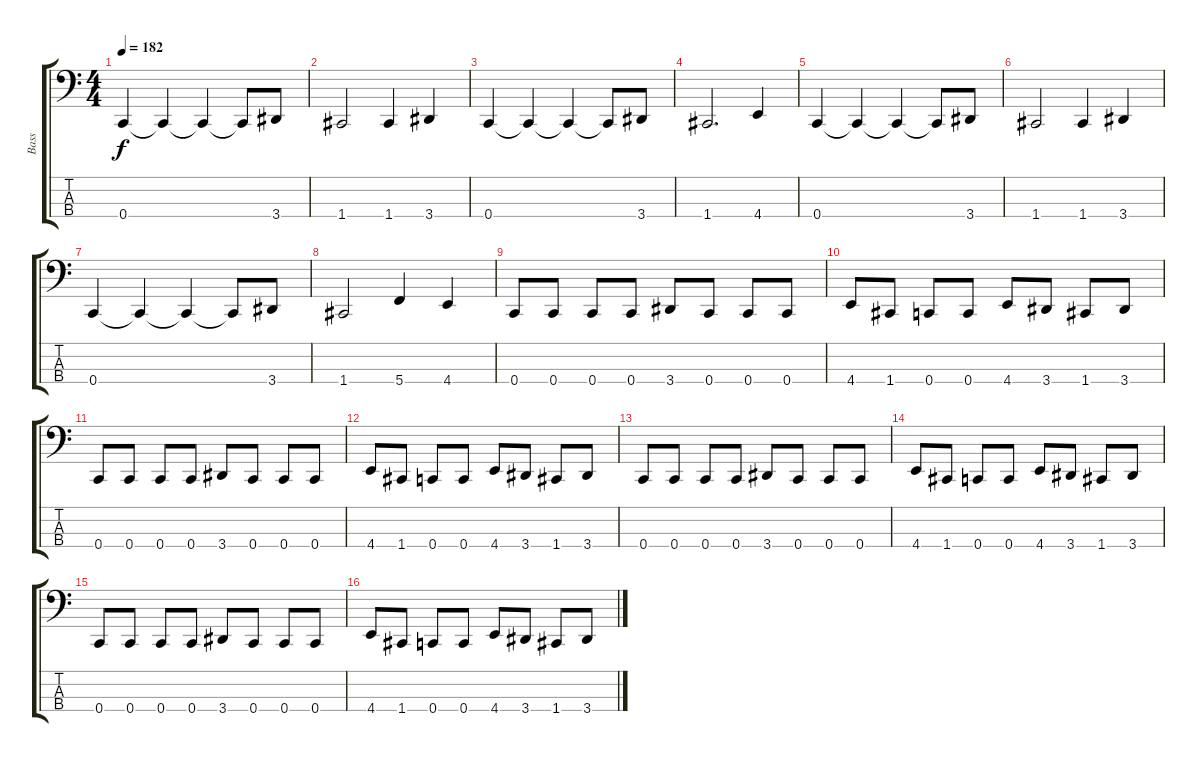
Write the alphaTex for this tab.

\track ("Bass" "Bass") {instrument electricbasspick}
\staff {score tabs}
\tuning (Eb2 Bb1 F1 C1) {hide}
\ts (4 4)
\tempo 182
\clef f4
\ks c
0.4.4{dy f} 0.4{t}.4 0.4{t}.4 0.4{t}.8 3.4.8 |
1.4.2 1.4.4 3.4.4 |
0.4.4 0.4{t}.4 0.4{t}.4 0.4{t}.8 3.4.8 |
1.4.2{d} 4.4.4 |
0.4.4 0.4{t}.4 0.4{t}.4 0.4{t}.8 3.4.8 |
1.4.2 1.4.4 3.4.4 |
0.4.4 0.4{t}.4 0.4{t}.4 0.4{t}.8 3.4.8 |
1.4.2 5.4.4 4.4.4 |
0.4.8 0.4.8 0.4.8 0.4.8 3.4.8 0.4.8 0.4.8 0.4.8 |
4.4.8 1.4.8 0.4.8 0.4.8 4.4.8 3.4.8 1.4.8 3.4.8 |
0.4.8 0.4.8 0.4.8 0.4.8 3.4.8 0.4.8 0.4.8 0.4.8 |
4.4.8 1.4.8 0.4.8 0.4.8 4.4.8 3.4.8 1.4.8 3.4.8 |
0.4.8 0.4.8 0.4.8 0.4.8 3.4.8 0.4.8 0.4.8 0.4.8 |
4.4.8 1.4.8 0.4.8 0.4.8 4.4.8 3.4.8 1.4.8 3.4.8 |
0.4.8 0.4.8 0.4.8 0.4.8 3.4.8 0.4.8 0.4.8 0.4.8 |
4.4.8 1.4.8 0.4.8 0.4.8 4.4.8 3.4.8 1.4.8 3.4.8
